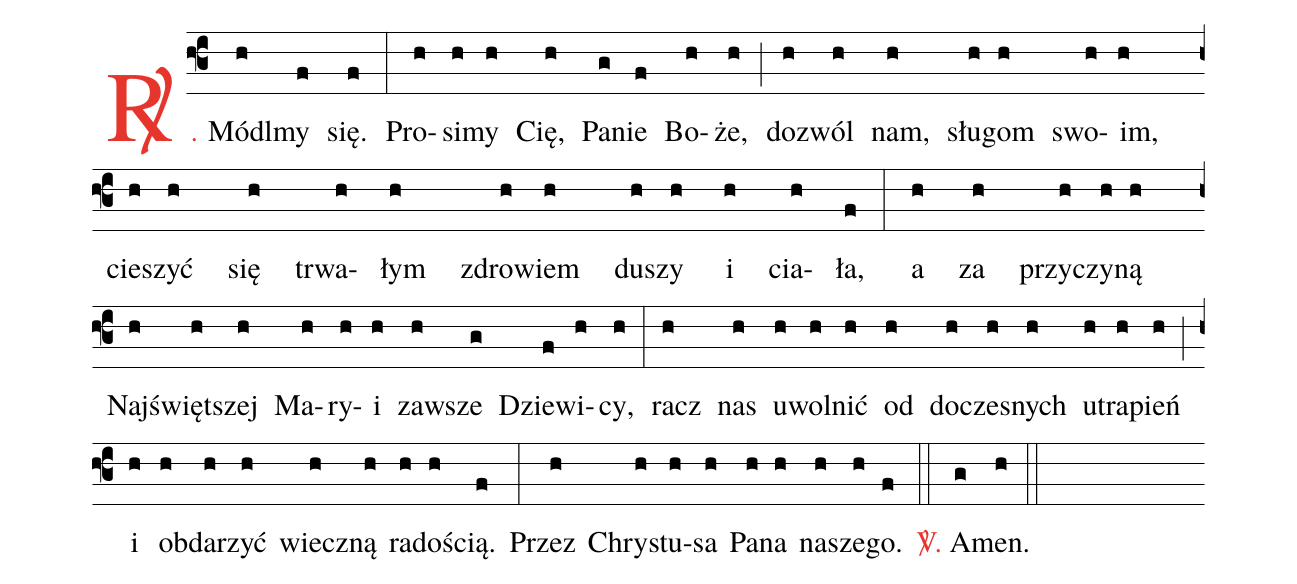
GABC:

%%
(f3)
<c><sp>R/</sp>.</c> Mó(h)dlmy(f) się.(f) (:)
Pro(h)si(h)my(h) Cię,(h) Pa(g)nie(f) Bo(h)że,(h) (;) do(h)zwól(h) nam,(h) słu(h)gom(h) swo(h)im,(h) (z) cie(h)szyć(h) się(h) trwa(h)łym(h) zdro(h)wiem(h) du(h)szy(h) i(h) cia(h)ła,(f) (:)
a(h) za(h) przy(h)czy(h)ną(h) (z) Naj(h)święt(h)szej(h) Ma(h)ry(h)i(h) za(h)wsze(g) Dzie(f)wi(h)cy,(h) (:)
racz(h) nas(h) u(h)wol(h)nić(h) od(h) do(h)cze(h)snych(h) u(h)tra(h)pień(h) (;) i(h) ob(h)da(h)rzyć(h) wiecz(h)ną(h) ra(h)do(h)ścią.(f) (:)
Przez(h) Chry(h)stu(h)sa(h) Pa(h)na(h) na(h)sze(h)go.(f) (::)
<c><sp>V/</sp>.</c> A(g)men.(h) (::)
